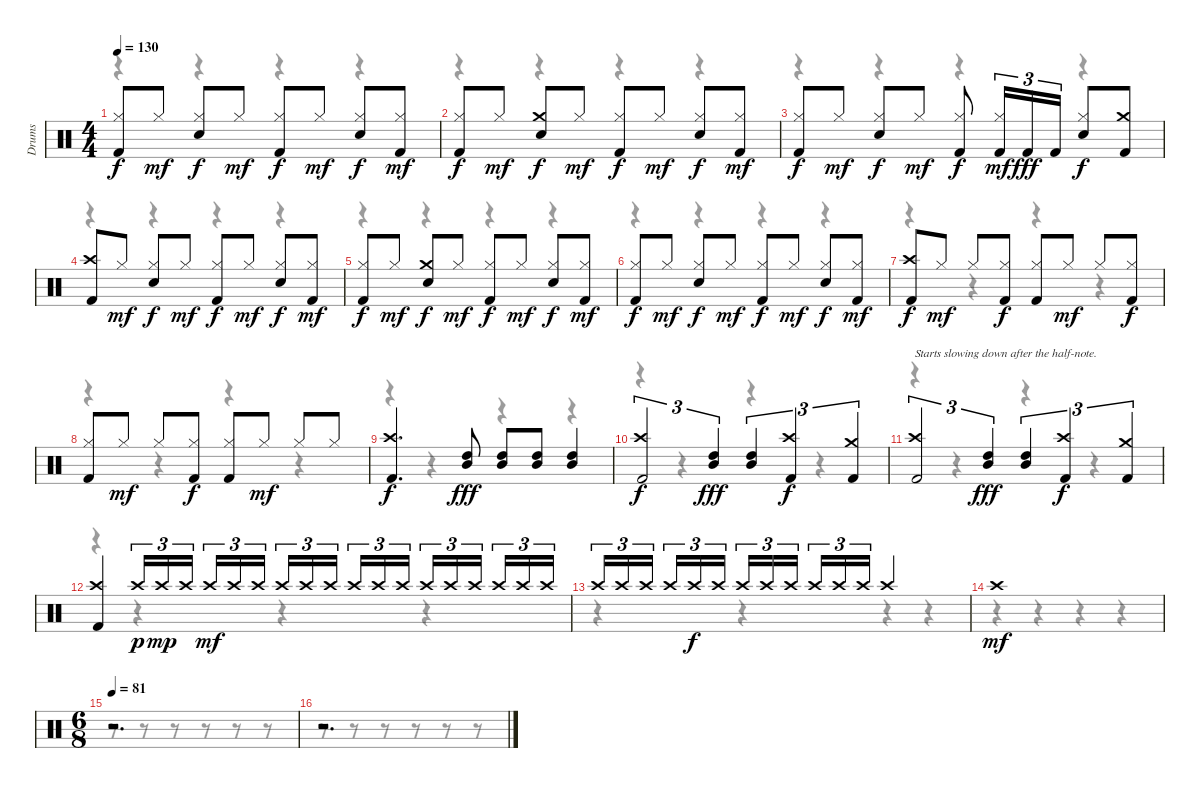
\bracketExtendMode groupsimilarinstruments
\track ("Drumkit" "Drums") {instrument percussion}
\staff {score}
\articulation defaults
\voice
\ts (4 4)
\tempo 130
\clef neutral
\ks c
("Hi-Hat (closed)" "Kick (hit) 2").8{dy f} "Hi-Hat (closed)".8{dy mf} ("Hi-Hat (closed)" "Snare (hit) 2").8{dy f} "Hi-Hat (closed)".8{dy mf} ("Hi-Hat (closed)" "Kick (hit) 2").8{dy f} "Hi-Hat (closed)".8{dy mf} ("Hi-Hat (closed)" "Snare (hit) 2").8{dy f} ("Hi-Hat (closed)" "Kick (hit) 2").8{dy mf} |
("Hi-Hat (closed)" "Kick (hit) 2").8{dy f} "Hi-Hat (closed)".8{dy mf} ("Crash medium (hit)" "Snare (hit) 2").8{dy f} "Hi-Hat (closed)".8{dy mf} ("Hi-Hat (closed)" "Kick (hit) 2").8{dy f} "Hi-Hat (closed)".8{dy mf} ("Hi-Hat (closed)" "Snare (hit) 2").8{dy f} ("Hi-Hat (closed)" "Kick (hit) 2").8{dy mf} |
("Hi-Hat (closed)" "Kick (hit) 2").8{dy f} "Hi-Hat (closed)".8{dy mf} ("Hi-Hat (closed)" "Snare (hit) 2").8{dy f} "Hi-Hat (closed)".8{dy mf} ("Hi-Hat (closed)" "Kick (hit) 2").8{dy f} ("Hi-Hat (closed)" "Kick (hit) 2").16{tu (3 2) dy mf} "Kick (hit) 2".16{tu (3 2) dy fff} "Kick (hit) 2".16{tu (3 2)} ("Hi-Hat (closed)" "Snare (hit) 2").8{dy f} ("Crash medium (hit)" "Kick (hit) 2").8 |
("Crash high (hit)" "Kick (hit) 2").8 "Hi-Hat (closed)".8{dy mf} ("Hi-Hat (closed)" "Snare (hit) 2").8{dy f} "Hi-Hat (closed)".8{dy mf} ("Hi-Hat (closed)" "Kick (hit) 2").8{dy f} "Hi-Hat (closed)".8{dy mf} ("Hi-Hat (closed)" "Snare (hit) 2").8{dy f} ("Hi-Hat (closed)" "Kick (hit) 2").8{dy mf} |
("Hi-Hat (closed)" "Kick (hit) 2").8{dy f} "Hi-Hat (closed)".8{dy mf} ("Crash medium (hit)" "Snare (hit) 2").8{dy f} "Hi-Hat (closed)".8{dy mf} ("Hi-Hat (closed)" "Kick (hit) 2").8{dy f} "Hi-Hat (closed)".8{dy mf} ("Hi-Hat (closed)" "Snare (hit) 2").8{dy f} ("Hi-Hat (closed)" "Kick (hit) 2").8{dy mf} |
("Hi-Hat (closed)" "Kick (hit) 2").8{dy f} "Hi-Hat (closed)".8{dy mf} ("Hi-Hat (closed)" "Snare (hit) 2").8{dy f} "Hi-Hat (closed)".8{dy mf} ("Hi-Hat (closed)" "Kick (hit) 2").8{dy f} "Hi-Hat (closed)".8{dy mf} ("Hi-Hat (closed)" "Snare (hit) 2").8{dy f} ("Hi-Hat (closed)" "Kick (hit) 2").8{dy mf} |
("Crash high (hit)" "Kick (hit) 2").8{dy f} "Hi-Hat (closed)".8{dy mf} "Hi-Hat (closed)".8 ("Hi-Hat (closed)" "Kick (hit) 2").8{dy f} ("Hi-Hat (closed)" "Kick (hit) 2").8 "Hi-Hat (closed)".8{dy mf} "Hi-Hat (closed)".8 ("Hi-Hat (closed)" "Kick (hit) 2").8{dy f} |
("Hi-Hat (closed)" "Kick (hit) 2").8 "Hi-Hat (closed)".8{dy mf} "Hi-Hat (closed)".8 ("Hi-Hat (closed)" "Kick (hit) 2").8{dy f} ("Hi-Hat (closed)" "Kick (hit) 2").8 "Hi-Hat (closed)".8{dy mf} "Hi-Hat (closed)".8 "Hi-Hat (closed)".8 |
("Crash high (hit)" "Kick (hit) 2").4{d dy f} ("High Tom (hit)" "Mid Tom (hit)").8{dy fff} ("High Tom (hit)" "Mid Tom (hit)").8 ("High Tom (hit)" "Mid Tom (hit)").8 ("High Tom (hit)" "Mid Tom (hit)").4 |
("Crash high (hit)" "Kick (hit) 2").2{tu (3 2) dy f} ("High Tom (hit)" "Mid Tom (hit)").4{tu (3 2) dy fff} ("High Tom (hit)" "Mid Tom (hit)").4{tu (3 2)} ("Crash high (hit)" "Kick (hit) 2").4{tu (3 2) dy f} ("Crash medium (hit)" "Kick (hit) 2").4{tu (3 2)} |
("Crash high (hit)" "Kick (hit) 2").2{tu (3 2) txt "Starts slowing down after the half-note."} ("High Tom (hit)" "Mid Tom (hit)").4{tu (3 2) dy fff} ("High Tom (hit)" "Mid Tom (hit)").4{tu (3 2)} ("Crash high (hit)" "Kick (hit) 2").4{tu (3 2) dy f} ("Crash medium (hit)" "Kick (hit) 2").4{tu (3 2)} |
("Crash high (hit)" "Kick (hit) 2").4 "Crash high (hit)".16{tu (3 2) dy p} "Crash high (hit)".16{tu (3 2) dy mp} "Crash high (hit)".16{tu (3 2)} "Crash high (hit)".16{tu (3 2) dy mf} "Crash high (hit)".16{tu (3 2)} "Crash high (hit)".16{tu (3 2)} "Crash high (hit)".16{tu (3 2)} "Crash high (hit)".16{tu (3 2)} "Crash high (hit)".16{tu (3 2)} "Crash high (hit)".16{tu (3 2)} "Crash high (hit)".16{tu (3 2)} "Crash high (hit)".16{tu (3 2)} "Crash high (hit)".16{tu (3 2)} "Crash high (hit)".16{tu (3 2)} "Crash high (hit)".16{tu (3 2)} "Crash high (hit)".16{tu (3 2)} "Crash high (hit)".16{tu (3 2)} "Crash high (hit)".16{tu (3 2)} |
"Crash high (hit)".16{tu (3 2)} "Crash high (hit)".16{tu (3 2)} "Crash high (hit)".16{tu (3 2)} "Crash high (hit)".16{tu (3 2)} "Crash high (hit)".16{tu (3 2) dy f} "Crash high (hit)".16{tu (3 2)} "Crash high (hit)".16{tu (3 2)} "Crash high (hit)".16{tu (3 2)} "Crash high (hit)".16{tu (3 2)} "Crash high (hit)".16{tu (3 2)} "Crash high (hit)".16{tu (3 2)} "Crash high (hit)".16{tu (3 2)} "Crash high (hit)".2 |
"Crash high (hit)".1{dy mf} |
\ts (6 8)
\beaming (8 3 1 1 1)
\tempo 81
r.2{d} |
r.2{d}
\voice
\clef neutral
\ottava regular
\simile none
\ks c
r.4{dy mf} r.4 r.4 r.4 |
r.4 r.4 r.4 r.4 |
r.4 r.4 r.4 r.4 |
r.4 r.4 r.4 r.4 |
r.4 r.4 r.4 r.4 |
r.4 r.4 r.4 r.4 |
r.4 r.4 r.4 r.4 |
r.4 r.4 r.4 r.4 |
r.4 r.4 r.4 r.4 |
r.4 r.4 r.4 r.4 |
r.4 r.4 r.4 r.4 |
r.4 r.4 r.4 r.4 |
r.4 r.4 r.4 r.4 |
r.4 r.4 r.4 r.4 |
r.8 r.8 r.8 r.8 r.8 r.8 |
r.8 r.8 r.8 r.8 r.8 r.8
